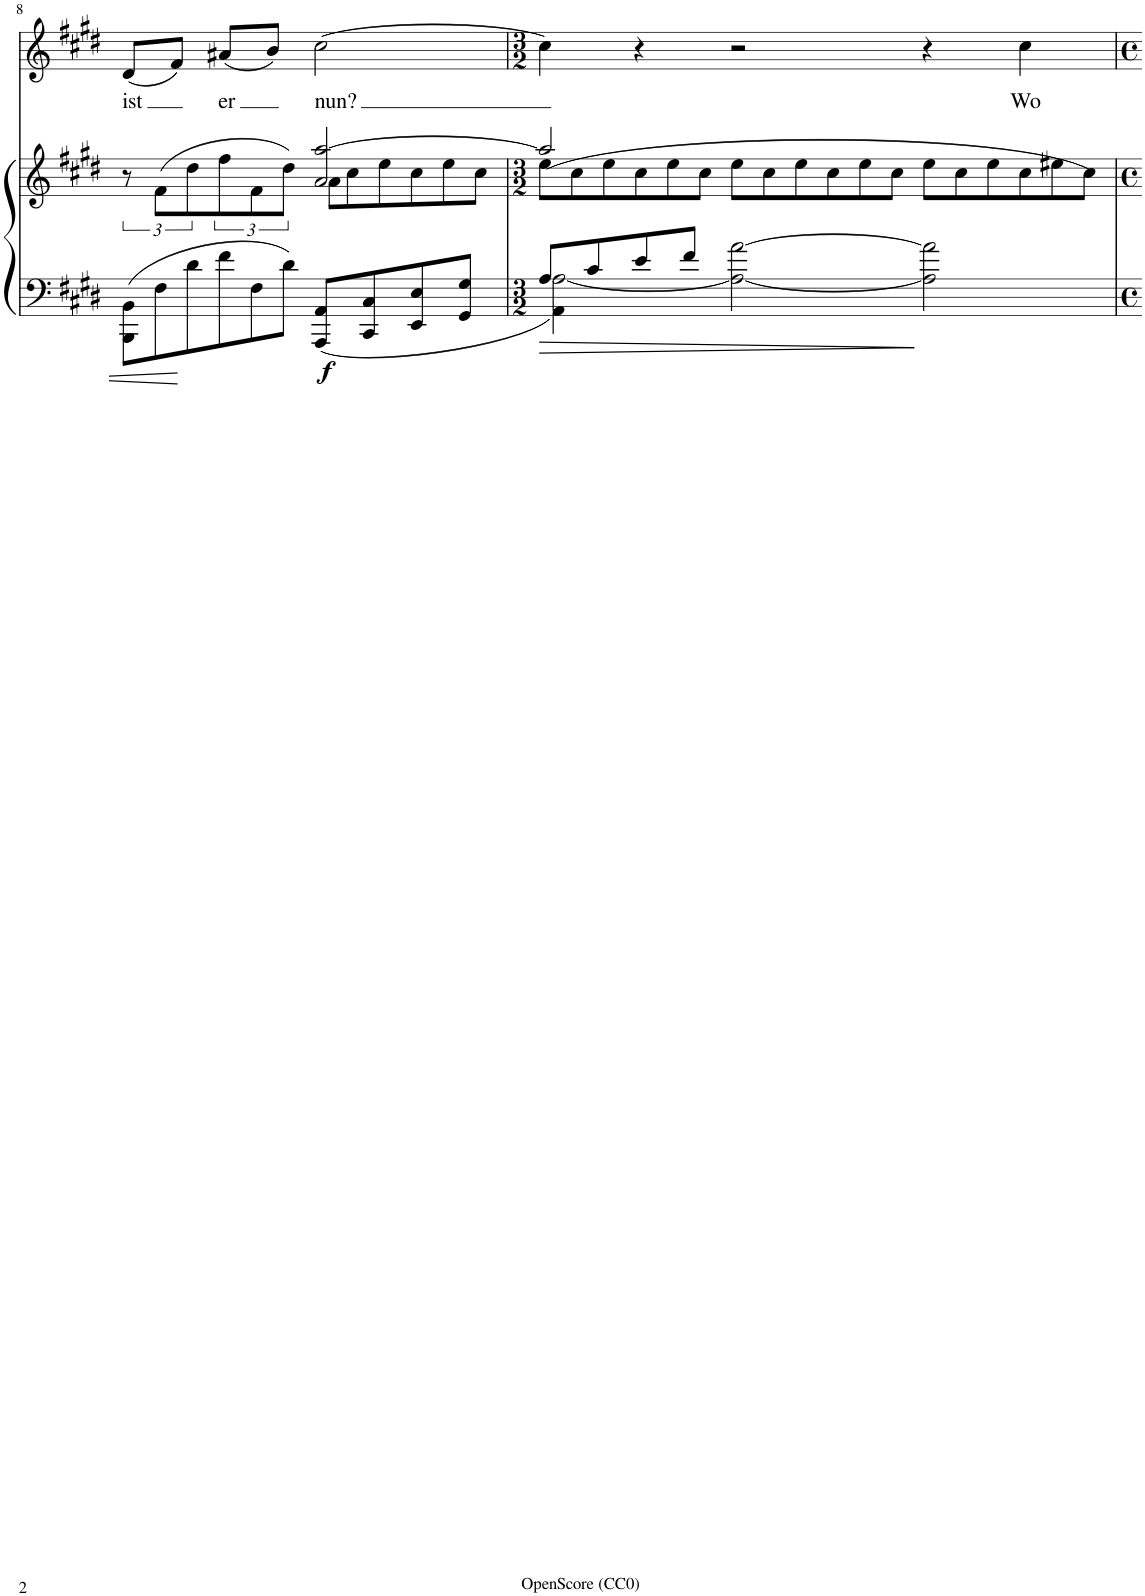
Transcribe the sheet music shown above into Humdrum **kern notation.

**kern	**kern	**dynam	**kern	**text
*part2	*part2	*part2	*part1	*part1
*staff3	*staff2	*staff2/3	*staff1	*staff1
*I"Pianoforte	*	*	*I"Singstimme Voice	*
*I'Pno	*	*	*	*
!!LO:PB:g=z
*clefF4	*clefG2	*	*clefG2	*
*k[f#c#g#d#]	*k[f#c#g#d#]	*	*k[f#c#g#d#]	*
*M4/4	*M4/4	*	*M4/4	*
*met(c)	*met(c)	*	*met(c)	*
=8	=8	=8	=8	=8
*	*^	*	*	*
!	!	!	!	!	!LO:LY:b
12BBB\ 12BB\L	12r	2ryy	.	(8d#/L	ist
12F#\	(>12f#\L	.	.	.	.
.	.	.	.	8f#/J)	.
12d#\	12dd#\	.	.	.	.
!	!	!	!	!	!LO:LY:b
12f#\	12ff#\	.	.	(8a#X/L	er
12F#\	12f#\	.	.	.	.
.	.	.	.	8b/J)	.
12d#\J	12dd#\J)	.	.	.	.
!	!	!	!LO:DY:b=2	!	!LO:LY:b
8AAA/ 8AA/L	2a/ [2aa/	12a\L	f	[2cc#\	nun?
.	.	12cc#\	.	.	.
8CC#/ 8C#/	.	.	.	.	.
.	.	12ee\	.	.	.
8EE/ 8E/	.	12cc#\	.	.	.
.	.	12ee\	.	.	.
8GG#/ 8G#/J	.	.	.	.	.
.	.	12cc#\J	.	.	.
=9	=9	=9	=9	=9	=9
*M3/2	*M3/2	*	*	*M3/2	*
*^	*	*	*	*	*
*	*^	*	*	*	*	*
8A/L	[2A\	4AA\	2aa/]	(>12ee\L	.	4cc#\]	.
.	.	.	.	12cc#\	.	.	.
8c#/	.	.	.	.	.	.	.
.	.	.	.	12ee\	.	.	.
8e/	.	1ryy	.	12cc#\	.	4r	.
.	.	.	.	12ee\	.	.	.
8f#/J	.	.	.	.	.	.	.
.	.	.	.	12cc#\J	.	.	.
2A\_ [>2a\	1ryy	.	2ryy	12ee\L	.	2r	.
.	.	.	.	12cc#\	.	.	.
.	.	.	.	12ee\	.	.	.
.	.	.	.	12cc#\	.	.	.
.	.	.	.	12ee\	.	.	.
.	.	.	.	12cc#\J	.	.	.
2A\] 2a\]	.	.	2ryy	12ee\L	.	4r	.
.	.	.	.	12cc#\	.	.	.
.	.	.	.	12ee\	.	.	.
!	!	!	!	!	!	!	!LO:LY:b
.	.	4ryy	.	12cc#\	.	4cc#\	Wo
.	.	.	.	12ee#X\	.	.	.
.	.	.	.	12cc#\J)	.	.	.
*v	*v	*v	*	*	*	*	*
*	*v	*v	*	*	*
=	=	=	=	=
*-	*-	*-	*-	*-
